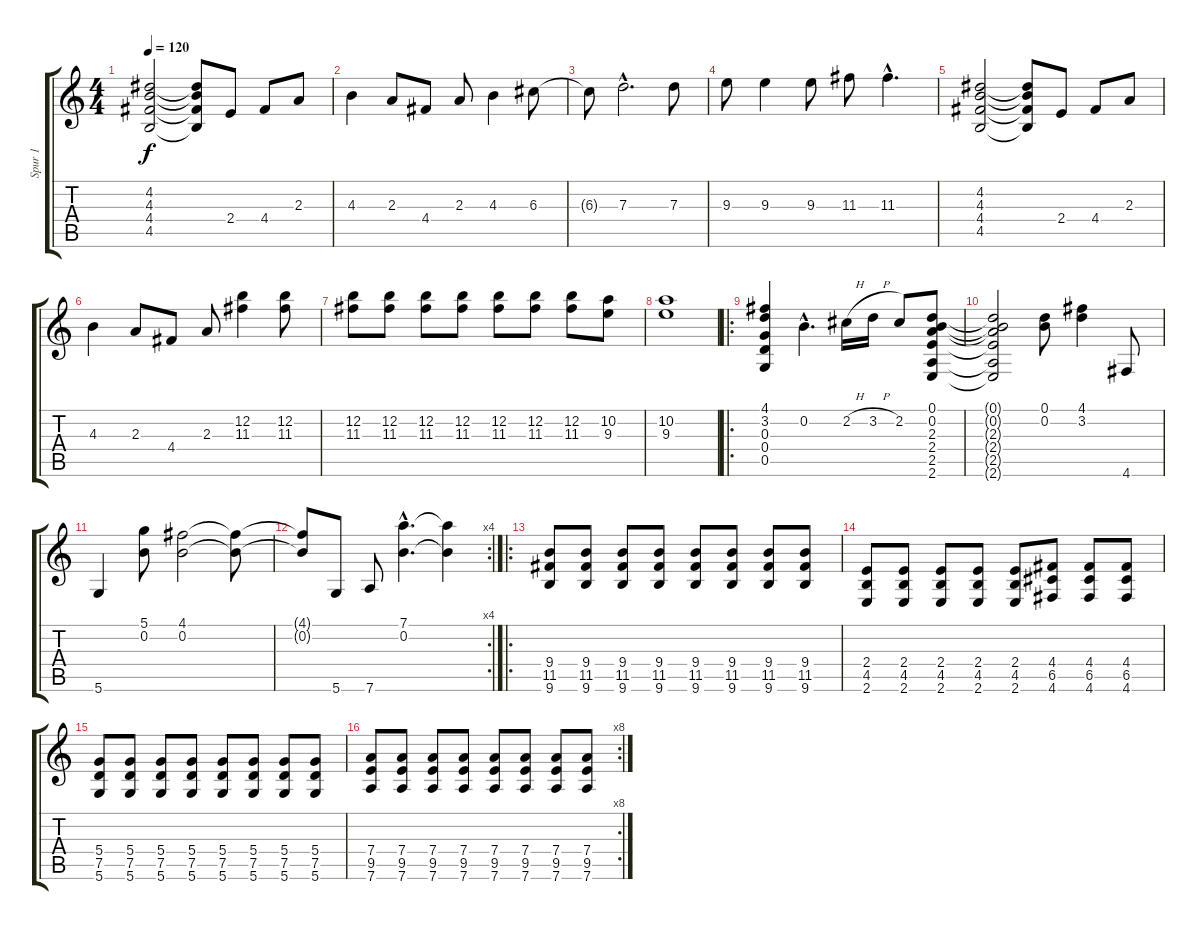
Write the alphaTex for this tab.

\track ("Spur 1" "Spur 1") {instrument acousticguitarnylon}
\staff {score tabs}
\tuning (D4 B3 G3 D3 G2 D2) {hide}
\ts (4 4)
\tempo 120
\clef g2
\ks c
(4.2 4.3 4.4 4.5).2{dy f} (4.2{t} 4.3{t} 4.4{t} 4.5{t}).8 2.4.8 4.4.8 2.3.8 |
4.3.4 2.3.8 4.4.8 2.3.8 4.3.4 6.3.8 |
6.3{t}.8 7.3{hac}.2{d} 7.3.8 |
9.3.8 9.3.4 9.3.8 11.3.8 11.3{hac}.4{d} |
(4.2 4.3 4.4 4.5).2 (4.2{t} 4.3{t} 4.4{t} 4.5{t}).8 2.4.8 4.4.8 2.3.8 |
4.3.4 2.3.8 4.4.8 2.3.8 (12.2 11.3).4 (12.2 11.3).8 |
(12.2 11.3).8 (12.2 11.3).8 (12.2 11.3).8 (12.2 11.3).8 (12.2 11.3).8 (12.2 11.3).8 (12.2 11.3).8 (10.2 9.3).8 |
(10.2 9.3).1 |
\ro
(4.1 3.2 0.3 0.4 0.5).4 0.2{hac}.4{d} 2.2{h}.16 3.2{h}.16 2.2.8 (0.1 0.2 2.3 2.4 2.5 2.6).8 |
(0.1{t} 0.2{t} 2.3{t} 2.4{t} 2.5{t} 2.6{t}).2 (0.1 0.2).8 (4.1 3.2).4 4.6.8 |
5.6.4 (5.1 0.2).8 (4.1 0.2).2 (4.1{t} 0.2{t}).8 |
\rc 4
(4.1{t} 0.2{t}).8 5.6.8 7.6.8 (7.1{hac} 0.2{hac}).4{d} (7.1{t} 0.2{t}).4 |
\ro
(9.4 11.5 9.6).8 (9.4 11.5 9.6).8 (9.4 11.5 9.6).8 (9.4 11.5 9.6).8 (9.4 11.5 9.6).8 (9.4 11.5 9.6).8 (9.4 11.5 9.6).8 (9.4 11.5 9.6).8 |
(2.4 4.5 2.6).8 (2.4 4.5 2.6).8 (2.4 4.5 2.6).8 (2.4 4.5 2.6).8 (2.4 4.5 2.6).8 (4.4 6.5 4.6).8 (4.4 6.5 4.6).8 (4.4 6.5 4.6).8 |
(5.4 7.5 5.6).8 (5.4 7.5 5.6).8 (5.4 7.5 5.6).8 (5.4 7.5 5.6).8 (5.4 7.5 5.6).8 (5.4 7.5 5.6).8 (5.4 7.5 5.6).8 (5.4 7.5 5.6).8 |
\rc 8
(7.4 9.5 7.6).8 (7.4 9.5 7.6).8 (7.4 9.5 7.6).8 (7.4 9.5 7.6).8 (7.4 9.5 7.6).8 (7.4 9.5 7.6).8 (7.4 9.5 7.6).8 (7.4 9.5 7.6).8
